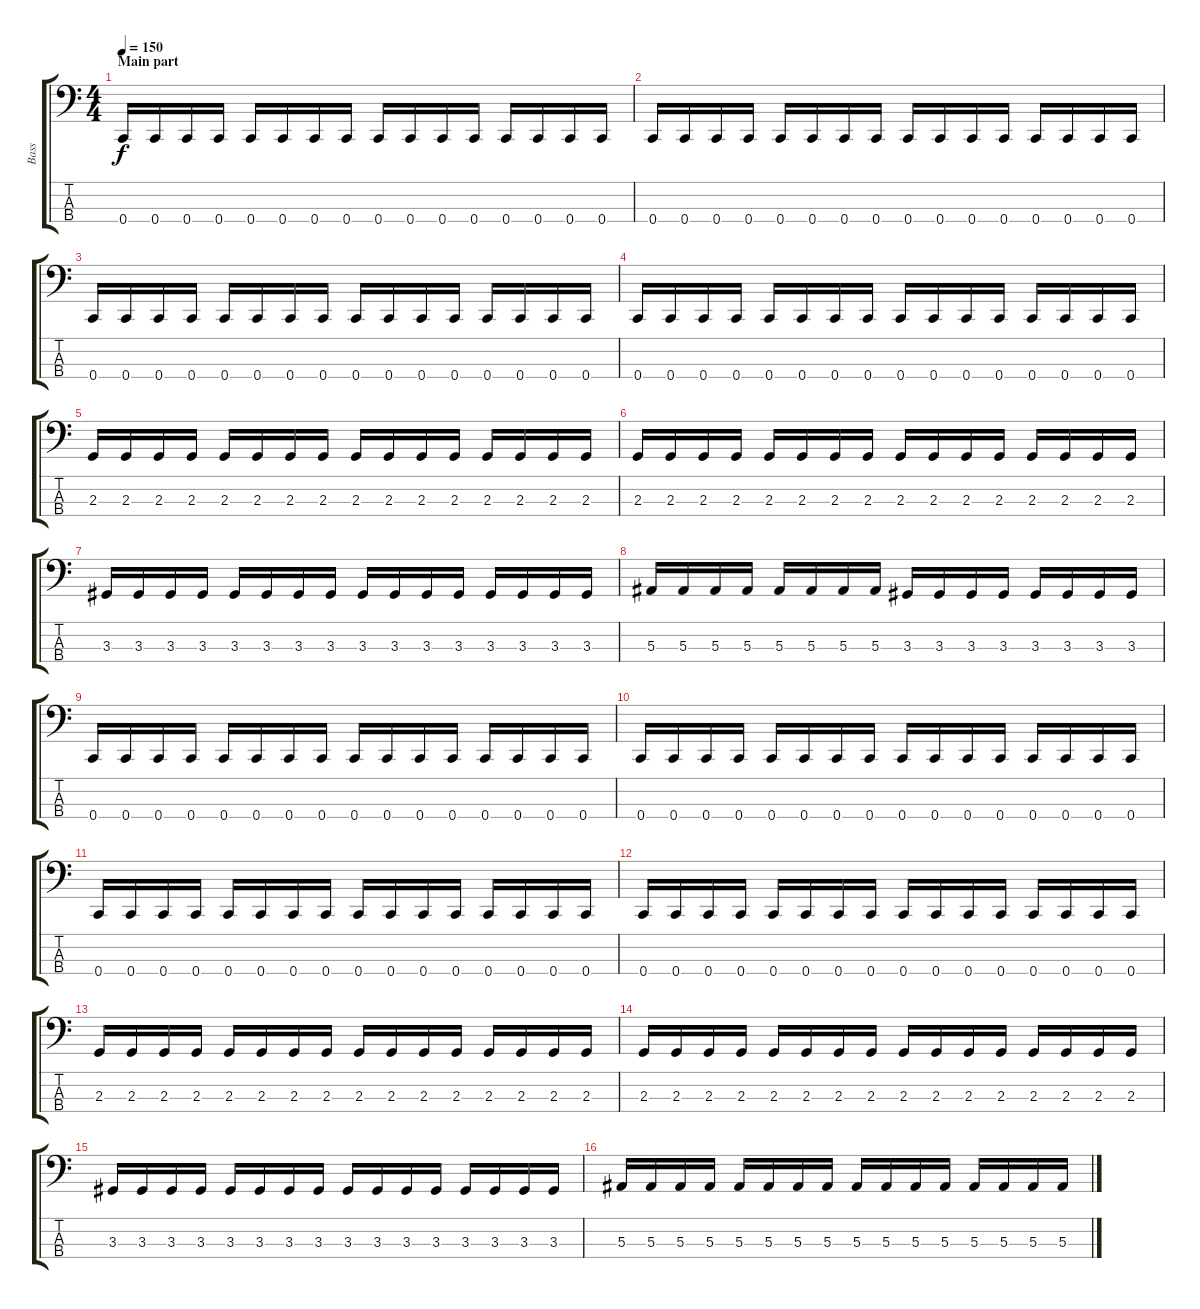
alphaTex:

\track ("Bass" "Bass") {instrument electricbassfinger}
\staff {score tabs}
\tuning (Eb2 Bb1 F1 C1) {hide}
\ts (4 4)
\section ("" "Main part")
\tempo 150
\clef f4
\ks c
0.4.16{dy f} 0.4.16 0.4.16 0.4.16 0.4.16 0.4.16 0.4.16 0.4.16 0.4.16 0.4.16 0.4.16 0.4.16 0.4.16 0.4.16 0.4.16 0.4.16 |
0.4.16 0.4.16 0.4.16 0.4.16 0.4.16 0.4.16 0.4.16 0.4.16 0.4.16 0.4.16 0.4.16 0.4.16 0.4.16 0.4.16 0.4.16 0.4.16 |
0.4.16 0.4.16 0.4.16 0.4.16 0.4.16 0.4.16 0.4.16 0.4.16 0.4.16 0.4.16 0.4.16 0.4.16 0.4.16 0.4.16 0.4.16 0.4.16 |
0.4.16 0.4.16 0.4.16 0.4.16 0.4.16 0.4.16 0.4.16 0.4.16 0.4.16 0.4.16 0.4.16 0.4.16 0.4.16 0.4.16 0.4.16 0.4.16 |
2.3.16 2.3.16 2.3.16 2.3.16 2.3.16 2.3.16 2.3.16 2.3.16 2.3.16 2.3.16 2.3.16 2.3.16 2.3.16 2.3.16 2.3.16 2.3.16 |
2.3.16 2.3.16 2.3.16 2.3.16 2.3.16 2.3.16 2.3.16 2.3.16 2.3.16 2.3.16 2.3.16 2.3.16 2.3.16 2.3.16 2.3.16 2.3.16 |
3.3.16 3.3.16 3.3.16 3.3.16 3.3.16 3.3.16 3.3.16 3.3.16 3.3.16 3.3.16 3.3.16 3.3.16 3.3.16 3.3.16 3.3.16 3.3.16 |
5.3.16 5.3.16 5.3.16 5.3.16 5.3.16 5.3.16 5.3.16 5.3.16 3.3.16 3.3.16 3.3.16 3.3.16 3.3.16 3.3.16 3.3.16 3.3.16 |
0.4.16 0.4.16 0.4.16 0.4.16 0.4.16 0.4.16 0.4.16 0.4.16 0.4.16 0.4.16 0.4.16 0.4.16 0.4.16 0.4.16 0.4.16 0.4.16 |
0.4.16 0.4.16 0.4.16 0.4.16 0.4.16 0.4.16 0.4.16 0.4.16 0.4.16 0.4.16 0.4.16 0.4.16 0.4.16 0.4.16 0.4.16 0.4.16 |
0.4.16 0.4.16 0.4.16 0.4.16 0.4.16 0.4.16 0.4.16 0.4.16 0.4.16 0.4.16 0.4.16 0.4.16 0.4.16 0.4.16 0.4.16 0.4.16 |
0.4.16 0.4.16 0.4.16 0.4.16 0.4.16 0.4.16 0.4.16 0.4.16 0.4.16 0.4.16 0.4.16 0.4.16 0.4.16 0.4.16 0.4.16 0.4.16 |
2.3.16 2.3.16 2.3.16 2.3.16 2.3.16 2.3.16 2.3.16 2.3.16 2.3.16 2.3.16 2.3.16 2.3.16 2.3.16 2.3.16 2.3.16 2.3.16 |
2.3.16 2.3.16 2.3.16 2.3.16 2.3.16 2.3.16 2.3.16 2.3.16 2.3.16 2.3.16 2.3.16 2.3.16 2.3.16 2.3.16 2.3.16 2.3.16 |
3.3.16 3.3.16 3.3.16 3.3.16 3.3.16 3.3.16 3.3.16 3.3.16 3.3.16 3.3.16 3.3.16 3.3.16 3.3.16 3.3.16 3.3.16 3.3.16 |
5.3.16 5.3.16 5.3.16 5.3.16 5.3.16 5.3.16 5.3.16 5.3.16 5.3.16 5.3.16 5.3.16 5.3.16 5.3.16 5.3.16 5.3.16 5.3.16
